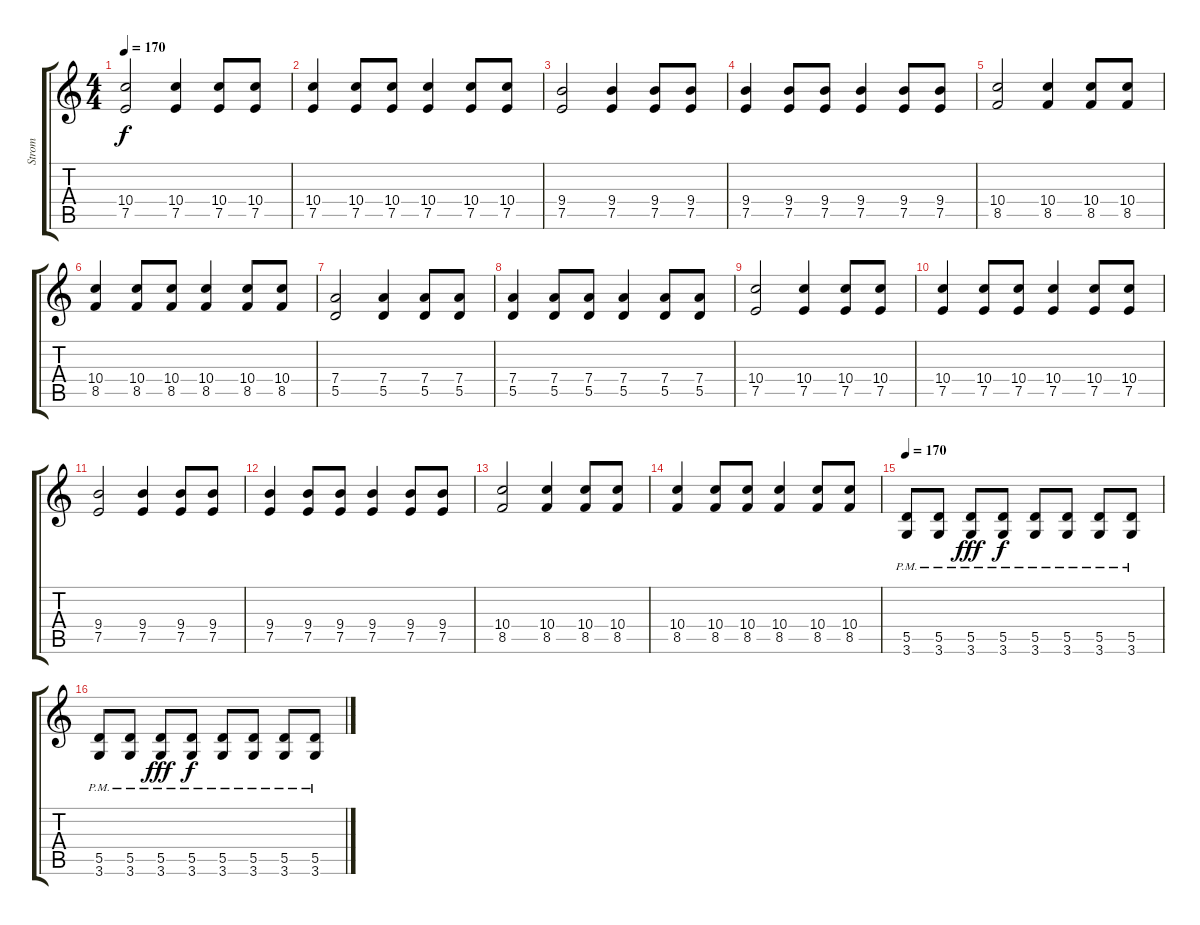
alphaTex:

\track ("Strom" "Strom") {instrument overdrivenguitar}
\staff {score tabs}
\tuning (E4 B3 G3 D3 A2 E2) {hide}
\ts (4 4)
\tempo 170
\clef g2
\ks c
(10.4 7.5).2{dy f} (10.4 7.5).4 (10.4 7.5).8 (10.4 7.5).8 |
(10.4 7.5).4 (10.4 7.5).8 (10.4 7.5).8 (10.4 7.5).4 (10.4 7.5).8 (10.4 7.5).8 |
(9.4 7.5).2 (9.4 7.5).4 (9.4 7.5).8 (9.4 7.5).8 |
(9.4 7.5).4 (9.4 7.5).8 (9.4 7.5).8 (9.4 7.5).4 (9.4 7.5).8 (9.4 7.5).8 |
(10.4 8.5).2 (10.4 8.5).4 (10.4 8.5).8 (10.4 8.5).8 |
(10.4 8.5).4 (10.4 8.5).8 (10.4 8.5).8 (10.4 8.5).4 (10.4 8.5).8 (10.4 8.5).8 |
(7.4 5.5).2 (7.4 5.5).4 (7.4 5.5).8 (7.4 5.5).8 |
(7.4 5.5).4 (7.4 5.5).8 (7.4 5.5).8 (7.4 5.5).4 (7.4 5.5).8 (7.4 5.5).8 |
(10.4 7.5).2 (10.4 7.5).4 (10.4 7.5).8 (10.4 7.5).8 |
(10.4 7.5).4 (10.4 7.5).8 (10.4 7.5).8 (10.4 7.5).4 (10.4 7.5).8 (10.4 7.5).8 |
(9.4 7.5).2 (9.4 7.5).4 (9.4 7.5).8 (9.4 7.5).8 |
(9.4 7.5).4 (9.4 7.5).8 (9.4 7.5).8 (9.4 7.5).4 (9.4 7.5).8 (9.4 7.5).8 |
(10.4 8.5).2 (10.4 8.5).4 (10.4 8.5).8 (10.4 8.5).8 |
(10.4 8.5).4 (10.4 8.5).8 (10.4 8.5).8 (10.4 8.5).4 (10.4 8.5).8 (10.4 8.5).8 |
\tempo 170
(5.5{pm} 3.6).8 (5.5{pm} 3.6{pm}).8 (5.5{pm} 3.6{pm}).8{dy fff} (5.5{pm} 3.6{pm}).8{dy f} (5.5{pm} 3.6{pm}).8 (5.5{pm} 3.6{pm}).8 (5.5{pm} 3.6{pm}).8 (5.5{pm} 3.6{pm}).8 |
(5.5{pm} 3.6).8 (5.5{pm} 3.6{pm}).8 (5.5{pm} 3.6{pm}).8{dy fff} (5.5{pm} 3.6{pm}).8{dy f} (5.5{pm} 3.6{pm}).8 (5.5{pm} 3.6{pm}).8 (5.5{pm} 3.6{pm}).8 (5.5{pm} 3.6{pm}).8
